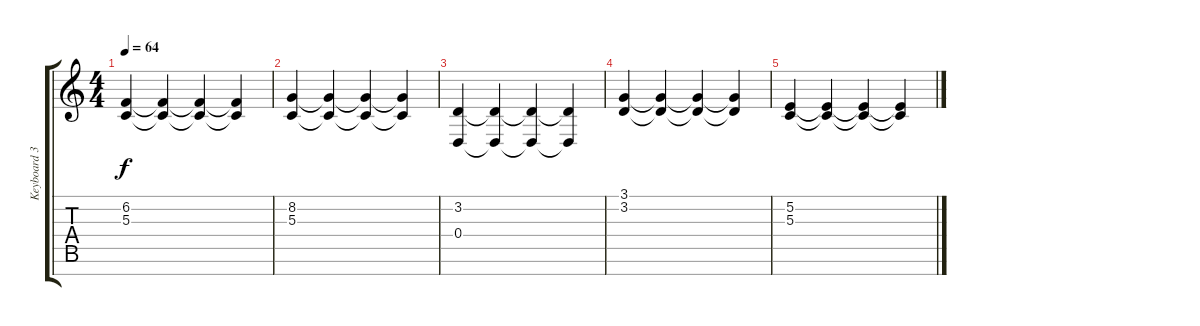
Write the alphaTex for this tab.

\track ("Keyboard 3" "Keyboard 3") {instrument pad1newage}
\staff {score tabs}
\tuning (E4 B3 G3 D3 A2 E2 B1) {hide}
\ts (4 4)
\tempo 64
\clef g2
\ks c
(6.2 5.3).4{dy f} (6.2{t} 5.3{t}).4 (6.2{t} 5.3{t}).4 (6.2{t} 5.3{t}).4 |
(8.2 5.3).4 (8.2{t} 5.3{t}).4 (8.2{t} 5.3{t}).4 (8.2{t} 5.3{t}).4 |
(3.2 0.4).4 (3.2{t} 0.4{t}).4 (3.2{t} 0.4{t}).4 (3.2{t} 0.4{t}).4 |
(3.1 3.2).4 (3.1{t} 3.2{t}).4 (3.1{t} 3.2{t}).4 (3.1{t} 3.2{t}).4 |
(5.2 5.3).4 (5.2{t} 5.3{t}).4 (5.2{t} 5.3{t}).4 (5.2{t} 5.3{t}).4
